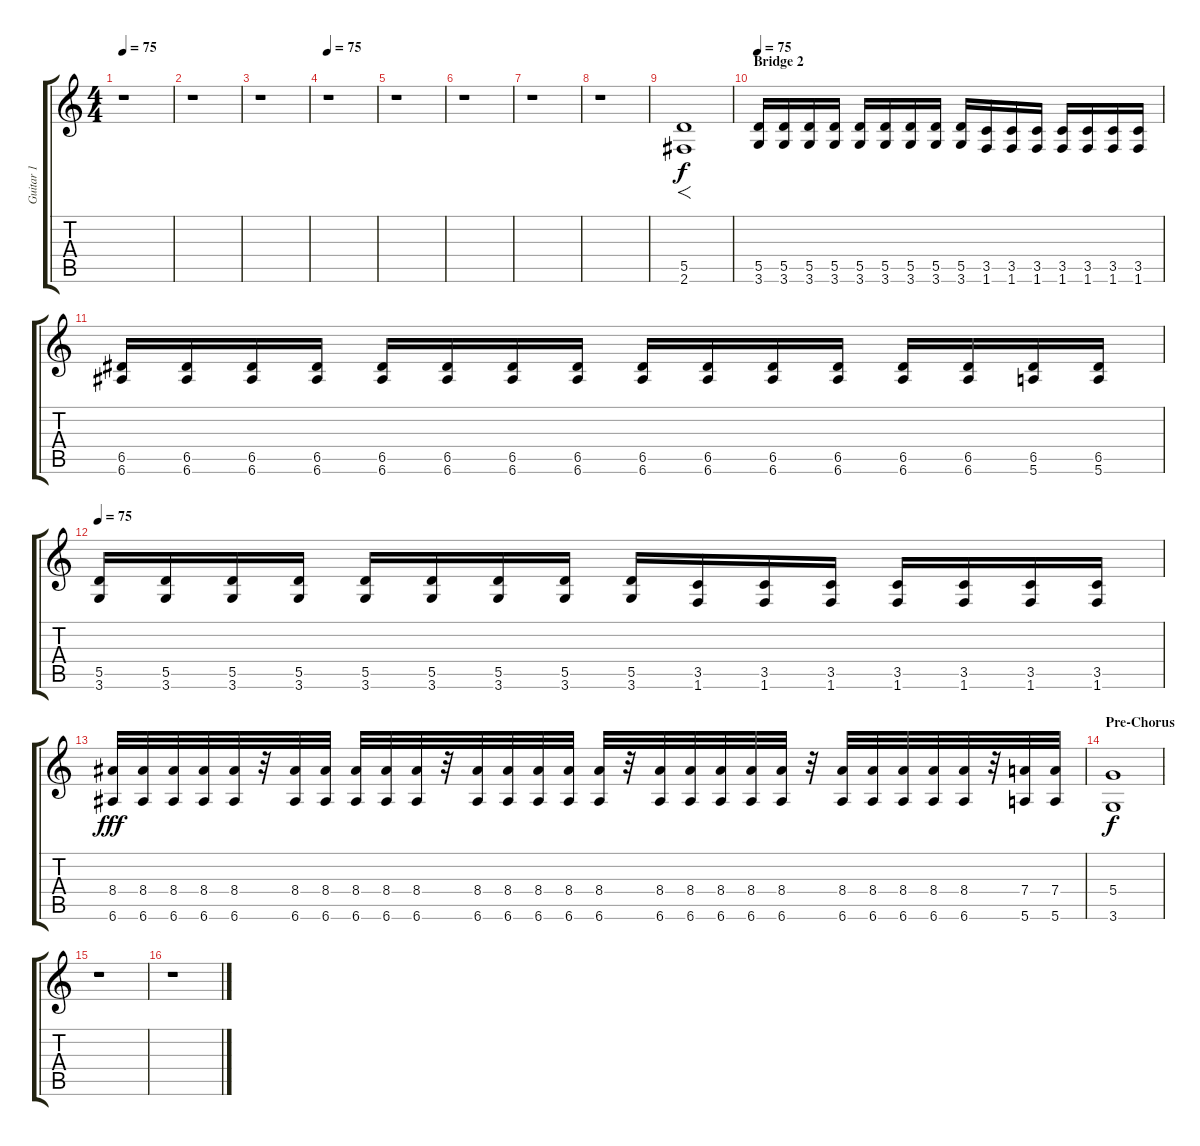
\track ("Guitar 1" "Guitar 1") {instrument distortionguitar}
\staff {score tabs}
\tuning (E4 B3 G3 D3 A2 E2) {hide}
\ts (4 4)
\tempo 75
\clef g2
\ks c
r.1{dy f} |
r.1 |
r.1 |
\tempo 75
r.1 |
r.1 |
r.1 |
r.1 |
r.1 |
(5.5 2.6).1{f volume 13} |
\section ("" "Bridge 2")
\tempo 75
(5.5 3.6).16{volume 13} (5.5 3.6).16 (5.5 3.6).16 (5.5 3.6).16 (5.5 3.6).16 (5.5 3.6).16 (5.5 3.6).16 (5.5 3.6).16 (5.5 3.6).16 (3.5 1.6).16 (3.5 1.6).16 (3.5 1.6).16 (3.5 1.6).16 (3.5 1.6).16 (3.5 1.6).16 (3.5 1.6).16 |
(6.5 6.6).16 (6.5 6.6).16 (6.5 6.6).16 (6.5 6.6).16 (6.5 6.6).16 (6.5 6.6).16 (6.5 6.6).16 (6.5 6.6).16 (6.5 6.6).16 (6.5 6.6).16 (6.5 6.6).16 (6.5 6.6).16 (6.5 6.6).16 (6.5 6.6).16 (6.5 5.6).16 (6.5 5.6).16 |
\tempo 75
(5.5 3.6).16 (5.5 3.6).16 (5.5 3.6).16 (5.5 3.6).16 (5.5 3.6).16 (5.5 3.6).16 (5.5 3.6).16 (5.5 3.6).16 (5.5 3.6).16 (3.5 1.6).16 (3.5 1.6).16 (3.5 1.6).16 (3.5 1.6).16 (3.5 1.6).16 (3.5 1.6).16 (3.5 1.6).16 |
(8.4 6.6).32{dy fff} (8.4 6.6).32 (8.4 6.6).32 (8.4 6.6).32 (8.4 6.6).32 r.32 (8.4 6.6).32 (8.4 6.6).32 (8.4 6.6).32 (8.4 6.6).32 (8.4 6.6).32 r.32 (8.4 6.6).32 (8.4 6.6).32 (8.4 6.6).32 (8.4 6.6).32 (8.4 6.6).32 r.32 (8.4 6.6).32 (8.4 6.6).32 (8.4 6.6).32 (8.4 6.6).32 (8.4 6.6).32 r.32 (8.4 6.6).32 (8.4 6.6).32 (8.4 6.6).32 (8.4 6.6).32 (8.4 6.6).32 r.32 (7.4 5.6).32 (7.4 5.6).32 |
\section ("" "Pre-Chorus")
(5.4 3.6).1{dy f} |
r.1 |
r.1
